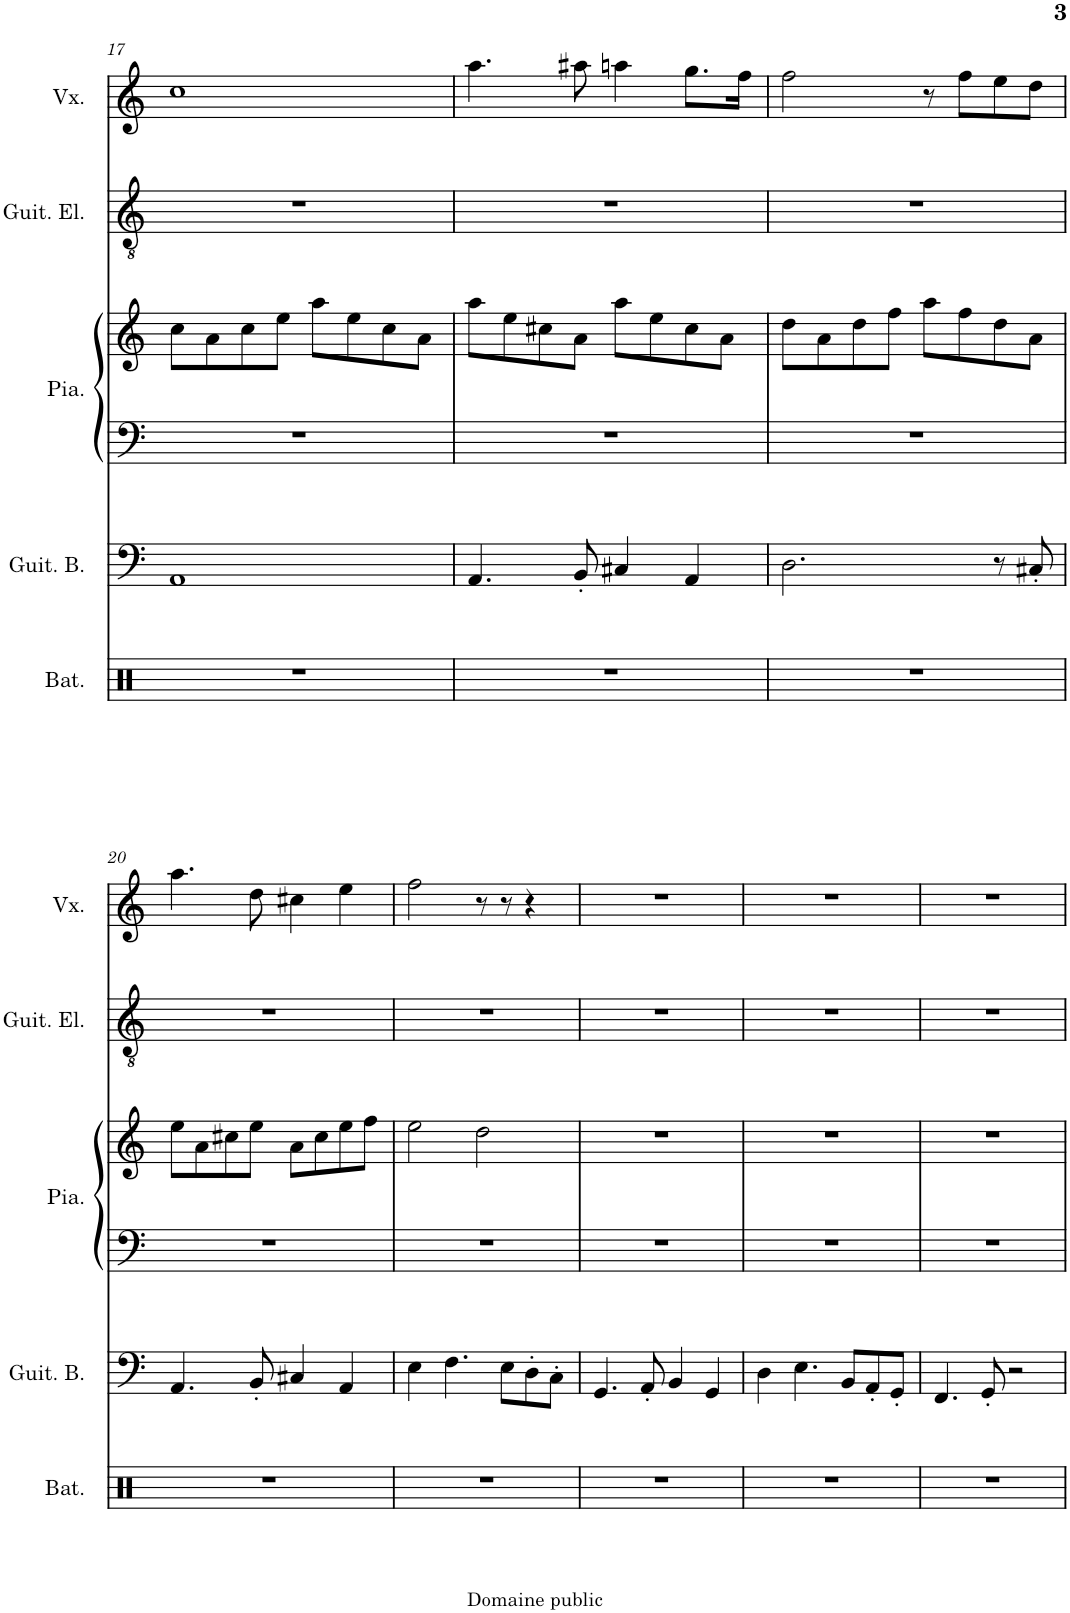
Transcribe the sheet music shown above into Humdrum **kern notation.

**kern	**kern	**kern	**kern	**kern	**kern
*part5	*part4	*part3	*part3	*part2	*part1
*staff6	*staff5	*staff4	*staff3	*staff2	*staff1
*I"Batterie	*I"Guitare Basse	*I"Piano	*	*I"Guitare électrique	*I"Voix
*I'Bat.	*I'Guit. B.	*I'Pia.	*	*I'Guit. El.	*I'Vx.
!!LO:PB:g=z
*clefX	*clefF4	*clefF4	*clefG2	*clefGv2	*clefG2
*	*Trd7c12	*	*	*	*
*k[]	*k[]	*k[]	*k[]	*k[]	*k[]
*M4/4	*M4/4	*M4/4	*M4/4	*M4/4	*M4/4
=17	=17	=17	=17	=17	=17
1r	1AA	1r	8cc\L	1r	1cc
.	.	.	8a\	.	.
.	.	.	8cc\	.	.
.	.	.	8ee\J	.	.
.	.	.	8aa\L	.	.
.	.	.	8ee\	.	.
.	.	.	8cc\	.	.
.	.	.	8a\J	.	.
=18	=18	=18	=18	=18	=18
1r	4.AA/	1r	8aa\L	1r	4.aa\
.	.	.	8ee\	.	.
.	.	.	8cc#X\	.	.
.	8BB'/	.	8a\J	.	8aa#X\
.	4C#X/	.	8aa\L	.	4aan\
.	.	.	8ee\	.	.
.	4AA/	.	8cc#\	.	8.gg\L
.	.	.	8a\J	.	.
.	.	.	.	.	16ff\Jk
=19	=19	=19	=19	=19	=19
1r	2.D\	1r	8dd\L	1r	2ff\
.	.	.	8a\	.	.
.	.	.	8dd\	.	.
.	.	.	8ff\J	.	.
.	.	.	8aa\L	.	8r
.	.	.	8ff\	.	8ff\L
.	8r	.	8dd\	.	8ee\
.	8C#X'/	.	8a\J	.	8dd\J
!!LO:LB:g=z
=20	=20	=20	=20	=20	=20
1r	4.AA/	1r	8ee\L	1r	4.aa\
.	.	.	8a\	.	.
.	.	.	8cc#X\	.	.
.	8BB'/	.	8ee\J	.	8dd\
.	4C#X/	.	8a\L	.	4cc#X\
.	.	.	8cc#\	.	.
.	4AA/	.	8ee\	.	4ee\
.	.	.	8ff\J	.	.
=21	=21	=21	=21	=21	=21
1r	4E\	1r	2ee\	1r	2ff\
.	4.F\	.	.	.	.
.	.	.	2dd\	.	8r
.	8E\L	.	.	.	8r
.	8D'\	.	.	.	4r
.	8C'\J	.	.	.	.
=22	=22	=22	=22	=22	=22
1r	4.GG/	1r	1r	1r	1r
.	8AA'/	.	.	.	.
.	4BB/	.	.	.	.
.	4GG/	.	.	.	.
=23	=23	=23	=23	=23	=23
1r	4D\	1r	1r	1r	1r
.	4.E\	.	.	.	.
.	8BB/L	.	.	.	.
.	8AA'/	.	.	.	.
.	8GG'/J	.	.	.	.
=24	=24	=24	=24	=24	=24
1r	4.FF/	1r	1r	1r	1r
.	8GG'/	.	.	.	.
.	2r	.	.	.	.
=	=	=	=	=	=
*-	*-	*-	*-	*-	*-
